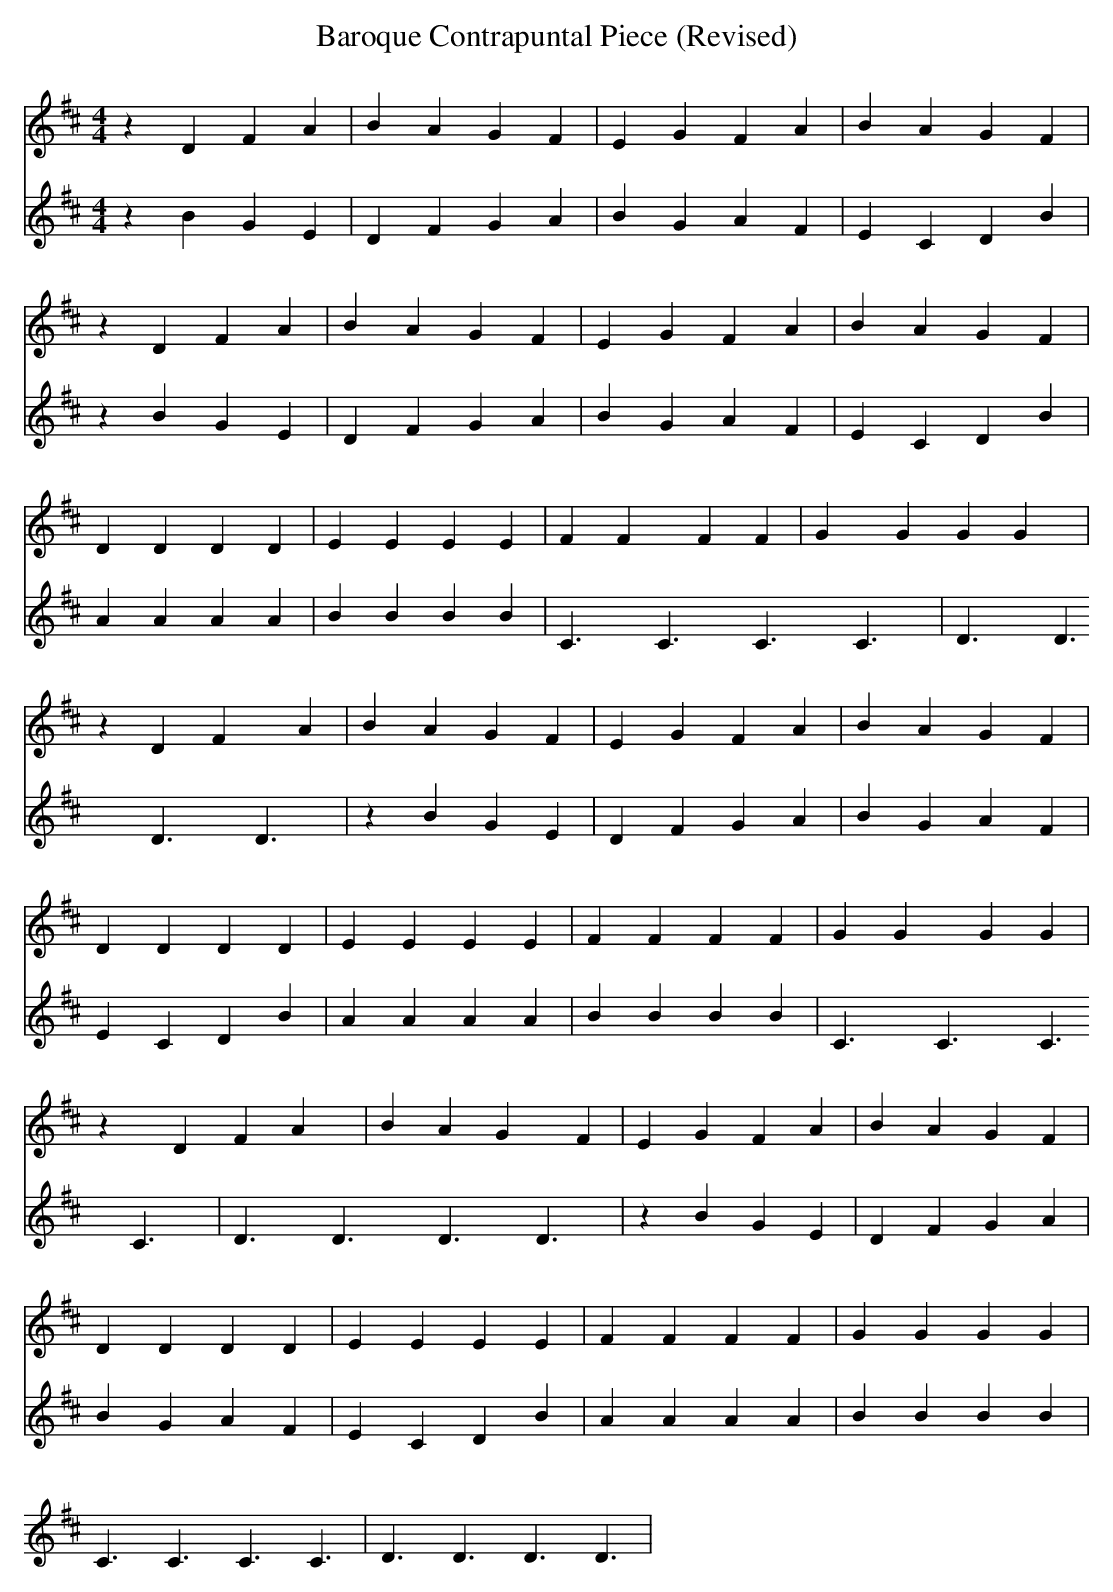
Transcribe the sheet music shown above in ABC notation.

X:1
T: Baroque Contrapuntal Piece (Revised)
M: 4/4
L: 1/8
K: D major
%%score (Piano1)(Piano2)
[V: Piano1] z2 D2 F2 A2 | B2 A2 G2 F2 | E2 G2 F2 A2 | B2 A2 G2 F2 |
[V: Piano2] z2 B2 G2 E2 | D2 F2 G2 A2 | B2 G2 A2 F2 | E2 C2 D2 B2 |
[V: Piano1] z2 D2 F2 A2 | B2 A2 G2 F2 | E2 G2 F2 A2 | B2 A2 G2 F2 |
[V: Piano2] z2 B2 G2 E2 | D2 F2 G2 A2 | B2 G2 A2 F2 | E2 C2 D2 B2 |
[V: Piano1] D2 D2 D2 D2 | E2 E2 E2 E2 | F2 F2 F2 F2 | G2 G2 G2 G2 |
[V: Piano2] A2 A2 A2 A2 | B2 B2 B2 B2 | C3 C3 C3 C3 | D3 D3 D3 D3 |
[V: Piano1] z2 D2 F2 A2 | B2 A2 G2 F2 | E2 G2 F2 A2 | B2 A2 G2 F2 |
[V: Piano2] z2 B2 G2 E2 | D2 F2 G2 A2 | B2 G2 A2 F2 | E2 C2 D2 B2 |
[V: Piano1] D2 D2 D2 D2 | E2 E2 E2 E2 | F2 F2 F2 F2 | G2 G2 G2 G2 |
[V: Piano2] A2 A2 A2 A2 | B2 B2 B2 B2 | C3 C3 C3 C3 | D3 D3 D3 D3 |
[V: Piano1] z2 D2 F2 A2 | B2 A2 G2 F2 | E2 G2 F2 A2 | B2 A2 G2 F2 |
[V: Piano2] z2 B2 G2 E2 | D2 F2 G2 A2 | B2 G2 A2 F2 | E2 C2 D2 B2 |
[V: Piano1] D2 D2 D2 D2 | E2 E2 E2 E2 | F2 F2 F2 F2 | G2 G2 G2 G2 |
[V: Piano2] A2 A2 A2 A2 | B2 B2 B2 B2 | C3 C3 C3 C3 | D3 D3 D3 D3 |
